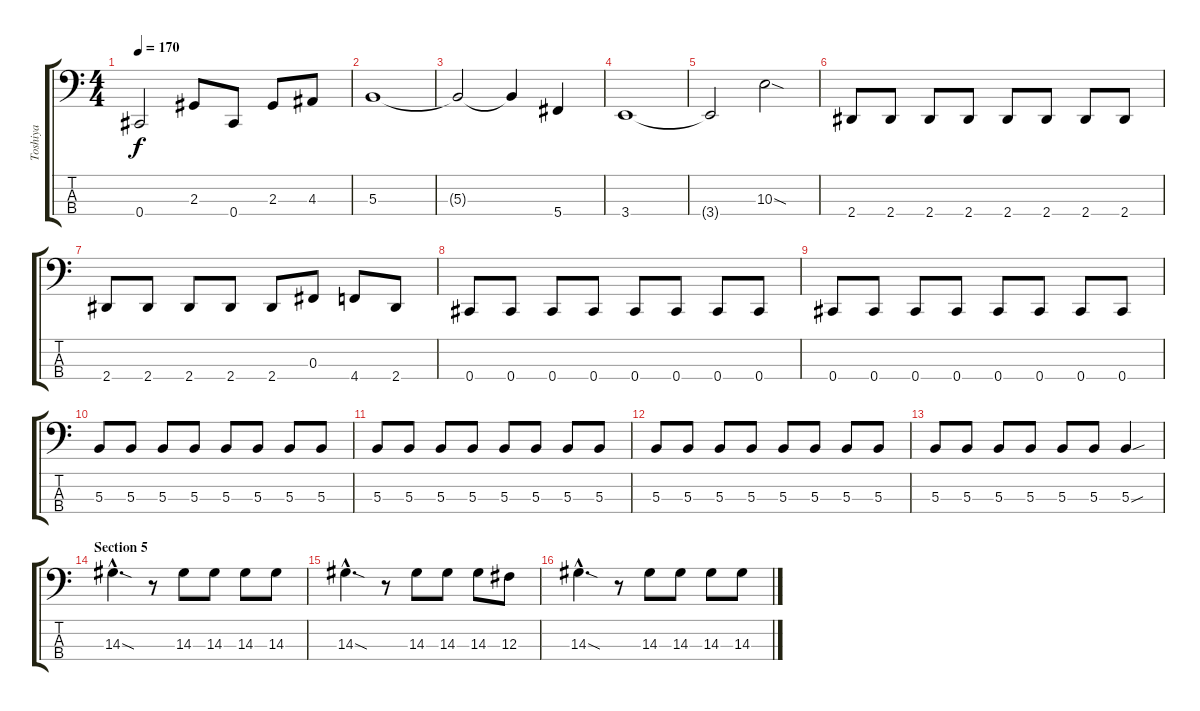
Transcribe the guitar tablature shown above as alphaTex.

\track ("Toshiya" "Toshiya") {instrument electricbassfinger}
\staff {score tabs}
\tuning (E2 B1 Gb1 Db1) {hide}
\ts (4 4)
\tempo 170
\clef f4
\ks c
0.4{t}.2{dy f} 2.3.8 0.4.8 2.3.8 4.3.8 |
5.3.1 |
5.3{t}.2 5.3{t}.4 5.4.4 |
3.4.1 |
3.4{t}.2 10.3{sod}.2 |
2.4.8 2.4.8 2.4.8 2.4.8 2.4.8 2.4.8 2.4.8 2.4.8 |
2.4.8 2.4.8 2.4.8 2.4.8 2.4.8 0.3.8 4.4.8 2.4.8 |
0.4.8 0.4.8 0.4.8 0.4.8 0.4.8 0.4.8 0.4.8 0.4.8 |
0.4.8 0.4.8 0.4.8 0.4.8 0.4.8 0.4.8 0.4.8 0.4.8 |
5.3.8 5.3.8 5.3.8 5.3.8 5.3.8 5.3.8 5.3.8 5.3.8 |
5.3.8 5.3.8 5.3.8 5.3.8 5.3.8 5.3.8 5.3.8 5.3.8 |
5.3.8 5.3.8 5.3.8 5.3.8 5.3.8 5.3.8 5.3.8 5.3.8 |
5.3.8 5.3.8 5.3.8 5.3.8 5.3.8 5.3.8 5.3{sou}.4 |
\section ("" "Section 5")
14.3{sod hac}.4{d} r.8 14.3.8 14.3.8 14.3.8 14.3.8 |
14.3{sod hac}.4{d} r.8 14.3.8 14.3.8 14.3.8 12.3.8 |
14.3{sod hac}.4{d} r.8 14.3.8 14.3.8 14.3.8 14.3.8
